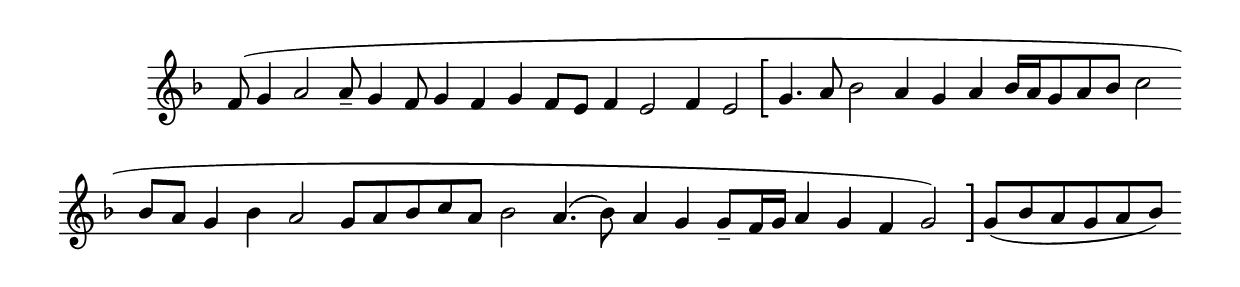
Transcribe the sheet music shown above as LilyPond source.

% The below, invented by Mats Bengtsson, creates left and right brackets vertically spanning an entire staff. It is useful for offseting optional passages of music, as shown in the example
% The number next to "th" in (th .2) controls thickness of the brackets. 
#(define-markup-command (left-bracket layout props) ()
"Draw left hand bracket"
(let* ((th .2) ;; todo: take from GROB
	(width (* 2.5 th)) ;; todo: take from GROB
	(ext '(-2.8 . 2.8))) ;; todo: take line-count into account
	(ly:bracket Y ext th width)))

leftBracket = {
\once\override BreathingSign #'text = #(make-left-bracket-markup)
\once\override BreathingSign #'Y-offset = ##f
% Trick to print it after barlines and signatures:
\once\override BreathingSign #'break-align-symbol = #'custos
\breathe 
}


#(define-markup-command (right-bracket layout props) ()
"Draw right hand bracket"
(let* ((th .2);;todo: take from GROB
(width (* 2.5 th)) ;; todo: take from GROB
	(ext '(-2.8 . 2.8))) ;; todo: take line-count into account
	(ly:bracket Y ext th (- width))))

rightBracket = {
\once\override BreathingSign #'text = #(make-right-bracket-markup)
\once\override BreathingSign #'Y-offset = ##f
\breathe
}

%example of use:
\score{ \relative c'{ \set Score.timing=##f \key f \major
f8( g4 a2 a8-- g4 f8 g4 f g f8[ e] f4 e2 f4 e2  
\leftBracket g4. a8 bes2 a4 g a bes16[ a g8 a bes] c2 \bar""\break  
bes8[ a] g4 bes a2 g8[ a bes c a] bes2 a4.\( bes8\) a4 g g8_-[ f16 g] a4 g f g2) \rightBracket 
g8([ bes a g a bes]) }

\layout{ \context{ \Staff \remove "Time_signature_engraver" } }
}


